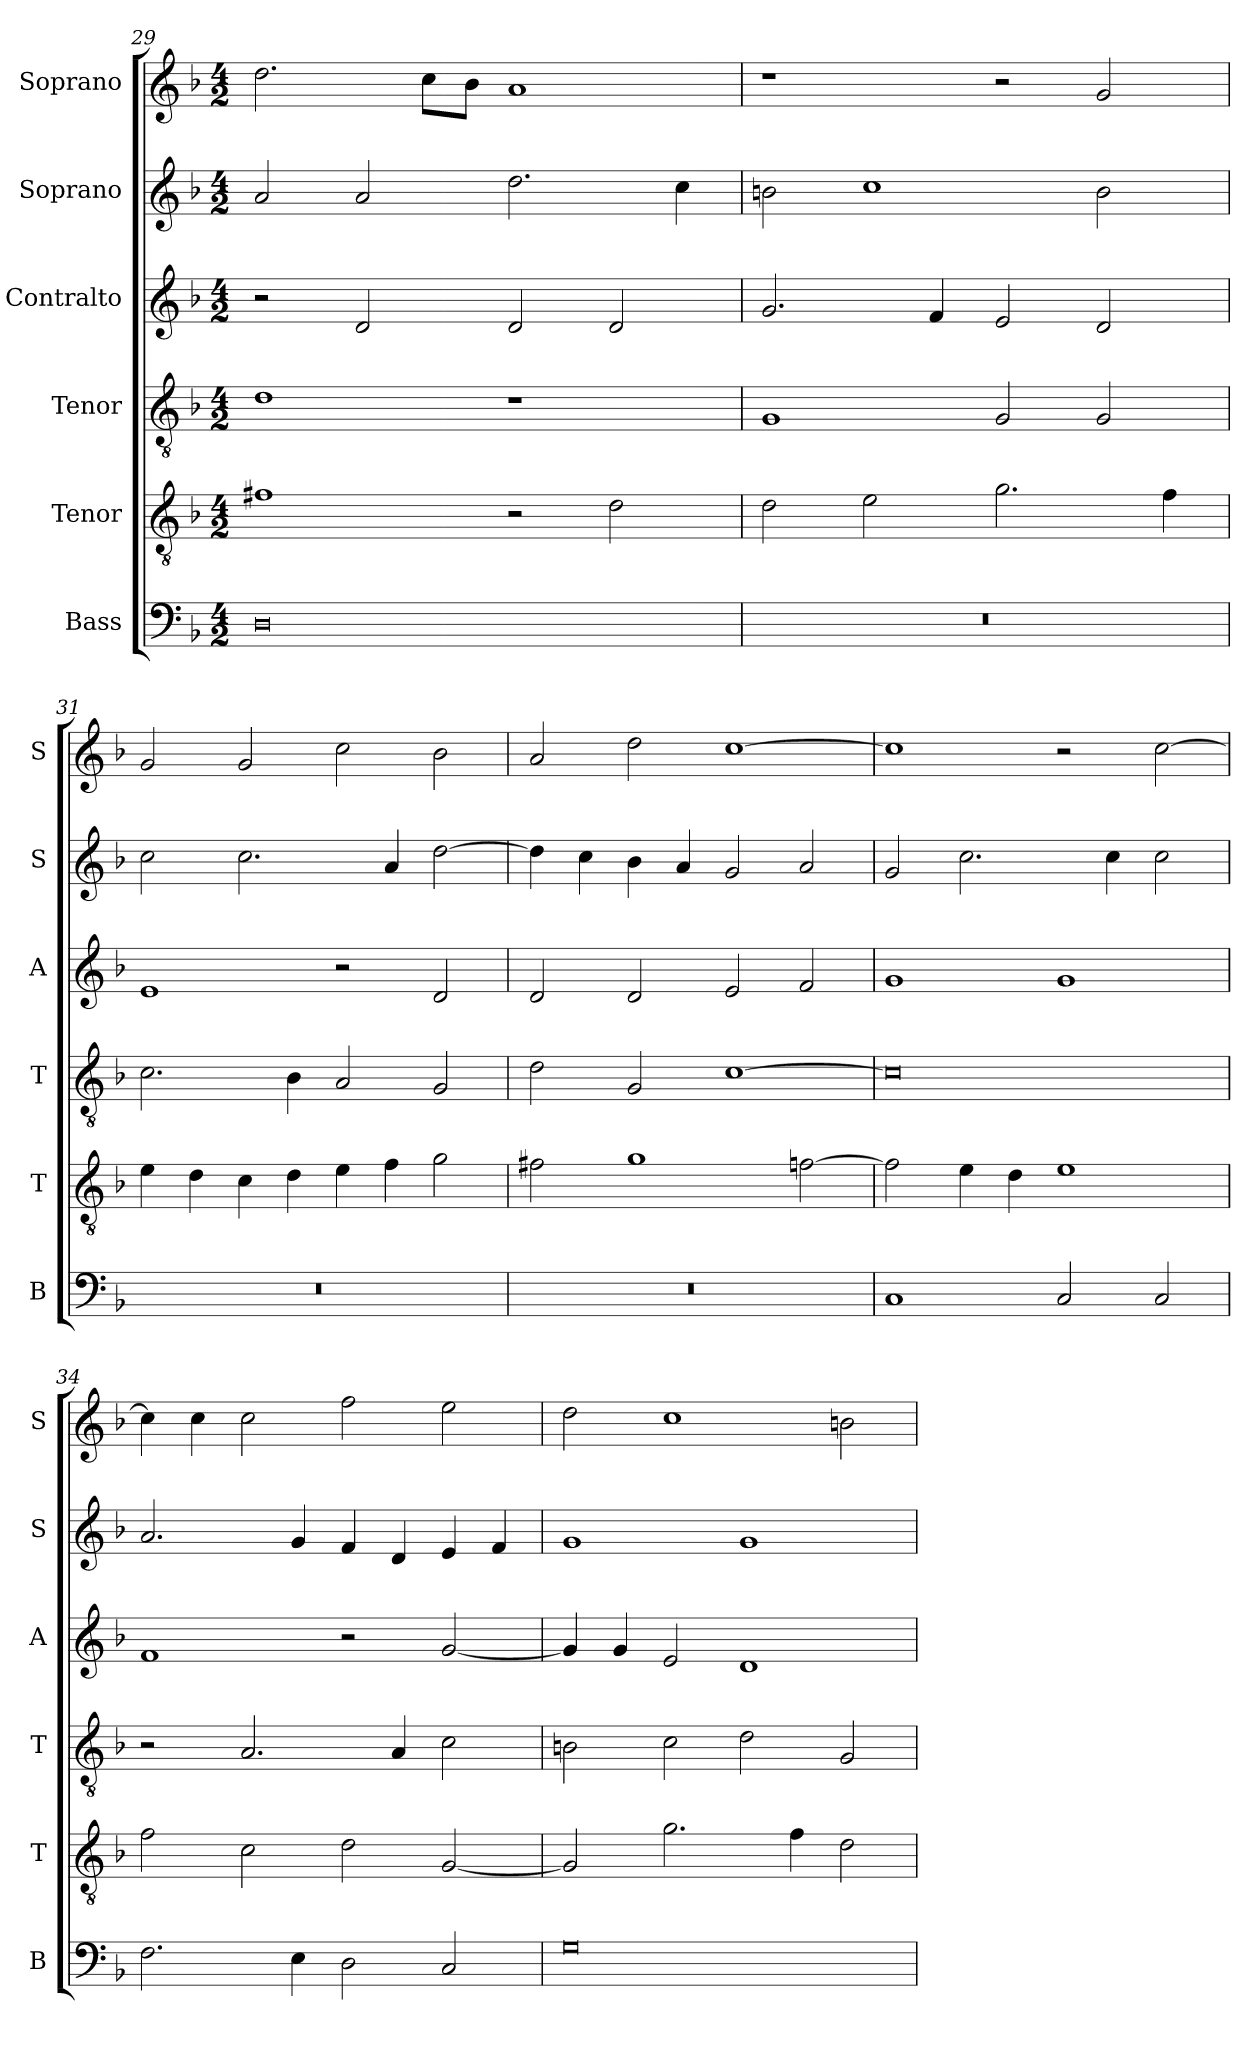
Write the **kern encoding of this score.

**kern	**kern	**kern	**kern	**kern	**kern
*part6	*part5	*part4	*part3	*part2	*part1
*staff6	*staff5	*staff4	*staff3	*staff2	*staff1
*I"Bass	*I"Tenor	*I"Tenor	*I"Contralto	*I"Soprano	*I"Soprano
*I'B	*I'T	*I'T	*I'A	*I'S	*I'S
*clefF4	*clefGv2	*clefGv2	*clefG2	*clefG2	*clefG2
*k[b-]	*k[b-]	*k[b-]	*k[b-]	*k[b-]	*k[b-]
*G:dor	*G:dor	*G:dor	*G:dor	*G:dor	*G:dor
*M4/2	*M4/2	*M4/2	*M4/2	*M4/2	*M4/2
=29	=29	=29	=29	=29	=29
0D	1f#X	1d	2r	2a	2.dd
.	.	.	2d	2a	.
.	.	.	.	.	8cc\L
.	.	.	.	.	8b-\J
.	2r	1r	2d	2.dd	1a
.	2d	.	2d	.	.
.	.	.	.	4cc	.
=30	=30	=30	=30	=30	=30
0r	2d	1G	2.g	2bn	1r
.	2e	.	.	1cc	.
.	.	.	4f	.	.
.	2.g	2G	2e	.	2r
.	.	2G	2d	2b	2g
.	4f	.	.	.	.
=31	=31	=31	=31	=31	=31
0r	4e	2.c	1e	2cc	2g
.	4d	.	.	.	.
.	4c	.	.	2.cc	2g
.	4d	4B-	.	.	.
.	4e	2A	2r	.	2cc
.	4f	.	.	4a	.
.	2g	2G	2d	[2dd	2b-
=32	=32	=32	=32	=32	=32
0r	2f#X	2d	2d	4dd]	2a
.	.	.	.	4cc	.
.	1g	2G	2d	4b-	2dd
.	.	.	.	4a	.
.	.	[1c	2e	2g	[1cc
.	[2fn	.	2f	2a	.
=33	=33	=33	=33	=33	=33
1C	2f]	0c]	1g	2g	1cc]
.	4e	.	.	2.cc	.
.	4d	.	.	.	.
2C	1e	.	1g	.	2r
.	.	.	.	4cc	.
2C	.	.	.	2cc	[2cc
=34	=34	=34	=34	=34	=34
2.F	2f	2r	1f	2.a	4cc]
.	.	.	.	.	4cc
.	2c	2.A	.	.	2cc
4E	.	.	.	4g	.
2D	2d	.	2r	4f	2ff
.	.	4A	.	4d	.
2C	[2G	2c	[2g	4e	2ee
.	.	.	.	4f	.
=35	=35	=35	=35	=35	=35
0G	2G]	2Bn	4g]	1g	2dd
.	.	.	4g	.	.
.	2.g	2c	2e	.	1cc
.	.	2d	1d	1g	.
.	4f	.	.	.	.
.	2d	2G	.	.	2bn
=	=	=	=	=	=
*-	*-	*-	*-	*-	*-
